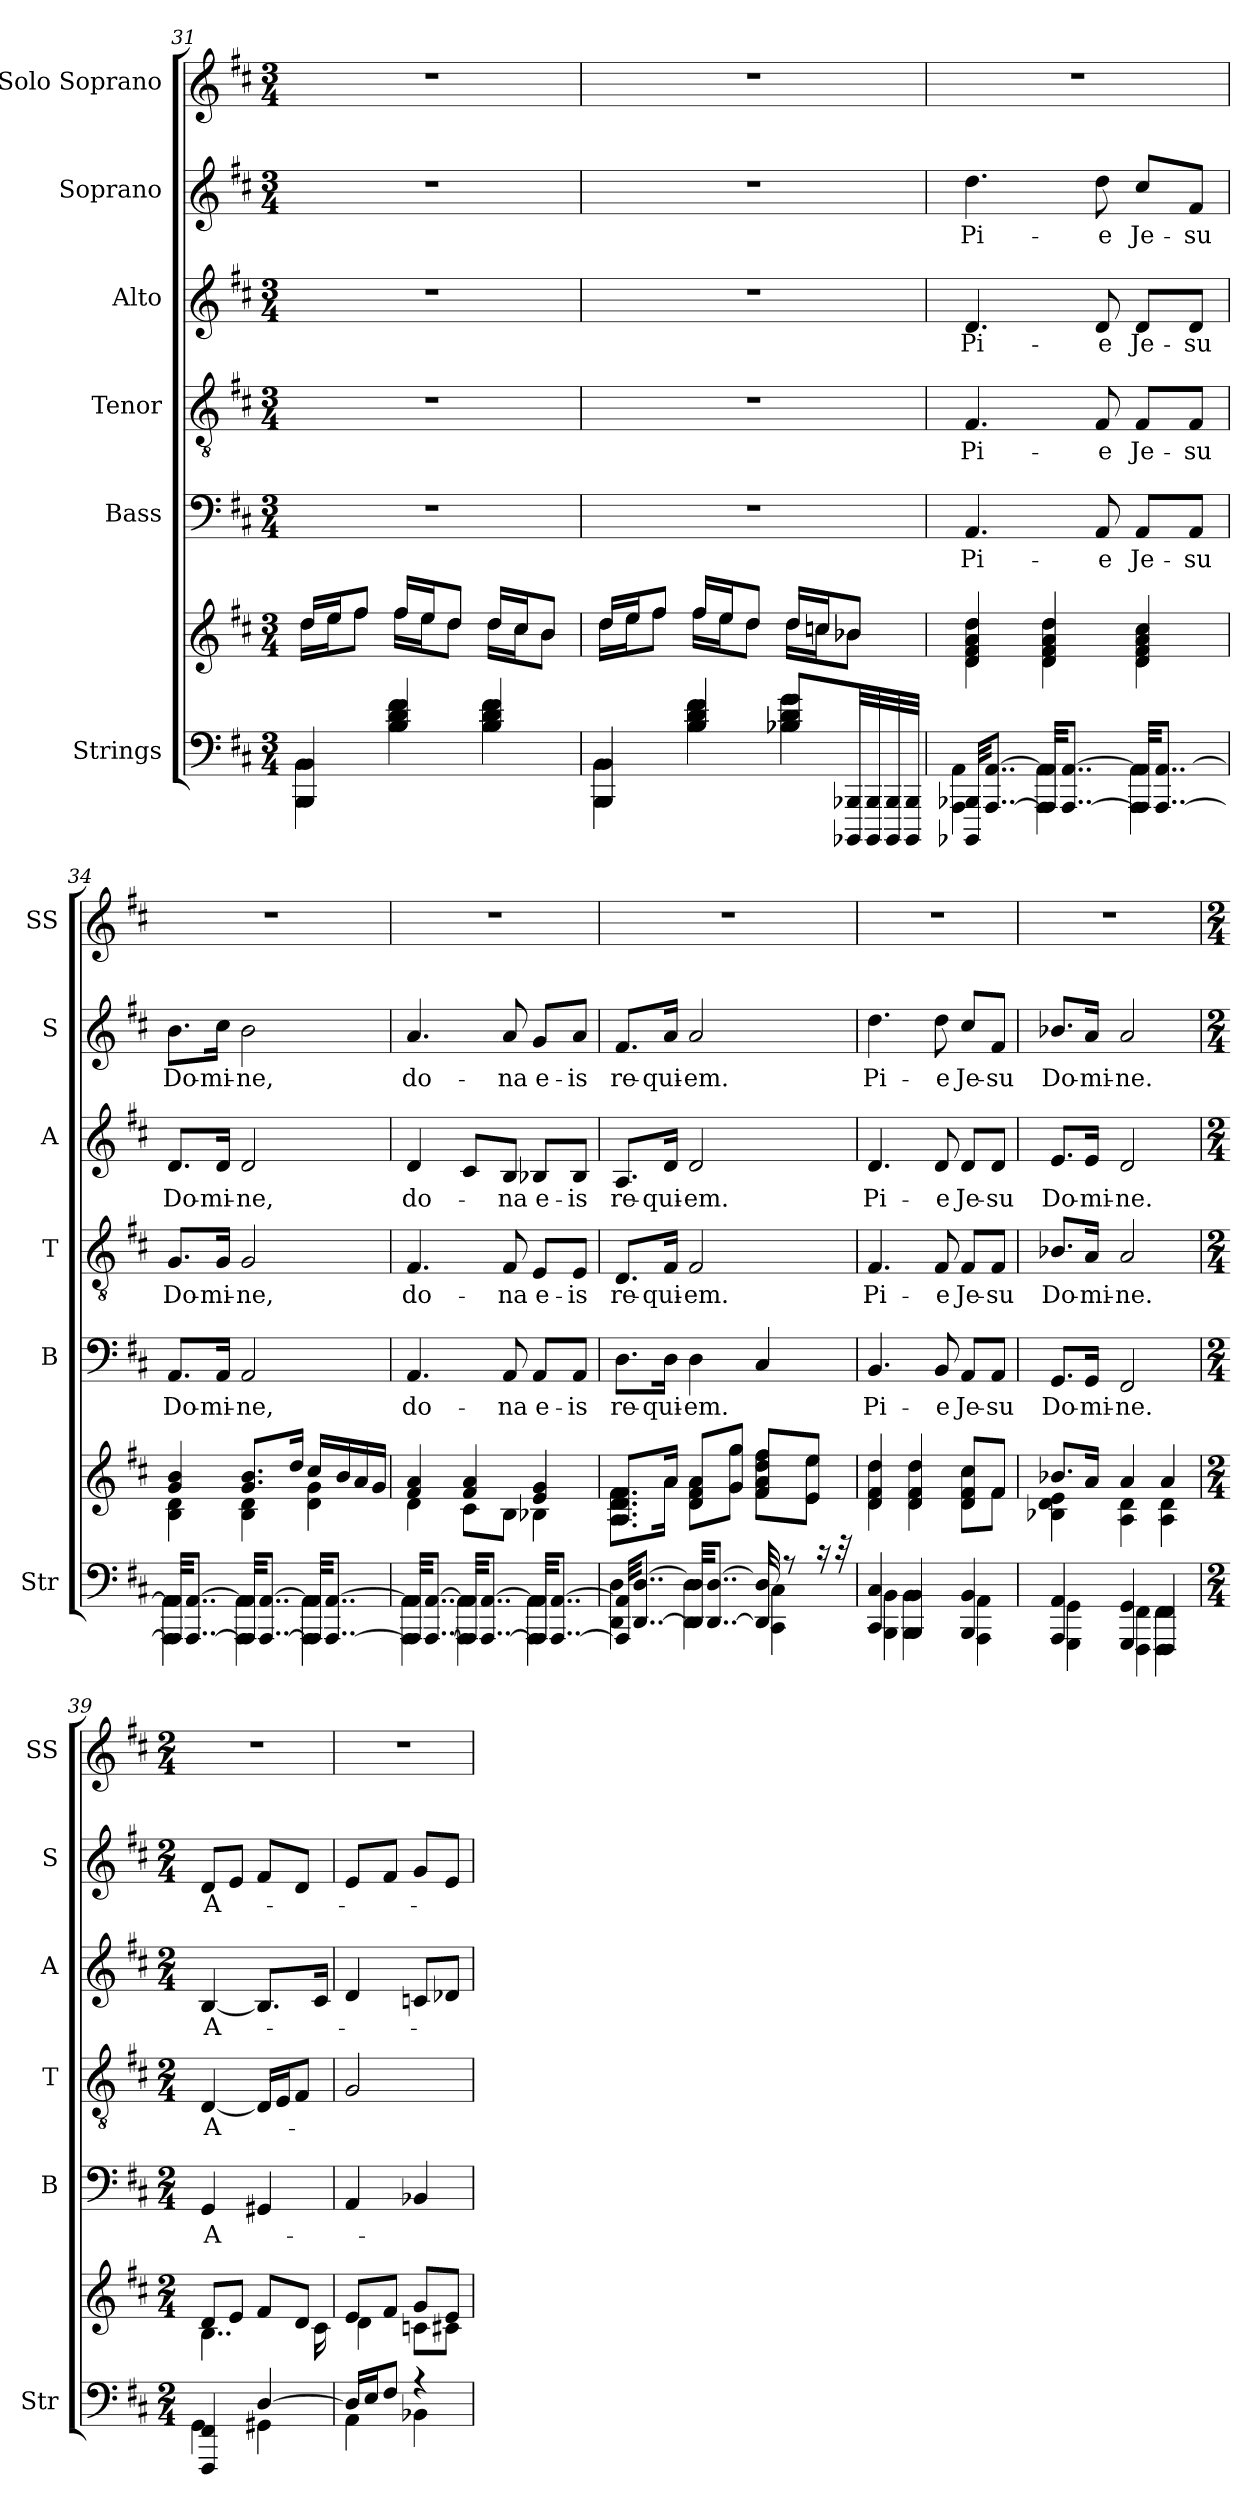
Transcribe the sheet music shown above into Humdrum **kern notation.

**kern	**kern	**kern	**text	**kern	**text	**kern	**text	**kern	**text	**kern
*part6	*part6	*part5	*part5	*part4	*part4	*part3	*part3	*part2	*part2	*part1
*staff7	*staff6	*staff5	*staff5	*staff4	*staff4	*staff3	*staff3	*staff2	*staff2	*staff1
*I"Strings	*	*I"Bass	*	*I"Tenor	*	*I"Alto	*	*I"Soprano	*	*I"Solo Soprano
*I'Str	*	*I'B	*	*I'T	*	*I'A	*	*I'S	*	*I'SS
*clefF4	*clefG2	*clefF4	*	*clefGv2	*	*clefG2	*	*clefG2	*	*clefG2
*k[f#c#]	*k[f#c#]	*k[f#c#]	*	*k[f#c#]	*	*k[f#c#]	*	*k[f#c#]	*	*k[f#c#]
*M3/4	*M3/4	*M3/4	*	*M3/4	*	*M3/4	*	*M3/4	*	*M3/4
=31	=31	=31	=31	=31	=31	=31	=31	=31	=31	=31
*^	*^	*	*	*	*	*	*	*	*	*
!	!	!	!	!LO:N:vis=2	!	!LO:N:vis=2	!	!LO:N:vis=2	!	!LO:N:vis=2	!	!LO:N:vis=2
4BBB/ 4BB/	4BBB\ 4BB\	16dd/LL	16dd\LL	2.r	.	2.r	.	2.r	.	2.r	.	2.r
.	.	16ee/J	16ee\J	.	.	.	.	.	.	.	.	.
.	.	8ff#/J	8ff#\J	.	.	.	.	.	.	.	.	.
4B/ 4d/ 4f#/	4B\ 4d\ 4f#\	16ff#/LL	16ff#\LL	.	.	.	.	.	.	.	.	.
.	.	16ee/J	16ee\J	.	.	.	.	.	.	.	.	.
.	.	8dd/J	8dd\J	.	.	.	.	.	.	.	.	.
4B/ 4d/ 4f#/	4B\ 4d\ 4f#\	16dd/LL	16dd\LL	.	.	.	.	.	.	.	.	.
.	.	16cc#/J	16cc#\J	.	.	.	.	.	.	.	.	.
.	.	8b/J	8b\J	.	.	.	.	.	.	.	.	.
=32	=32	=32	=32	=32	=32	=32	=32	=32	=32	=32	=32	=32
!	!	!	!	!LO:N:vis=2	!	!LO:N:vis=2	!	!LO:N:vis=2	!	!LO:N:vis=2	!	!LO:N:vis=2
4BBB/ 4BB/	4BBB\ 4BB\	16dd/LL	16dd\LL	2.r	.	2.r	.	2.r	.	2.r	.	2.r
.	.	16ee/J	16ee\J	.	.	.	.	.	.	.	.	.
.	.	8ff#/J	8ff#\J	.	.	.	.	.	.	.	.	.
4B/ 4d/ 4f#/	4B\ 4d\ 4f#\	16ff#/LL	16ff#\LL	.	.	.	.	.	.	.	.	.
.	.	16ee/J	16ee\J	.	.	.	.	.	.	.	.	.
.	.	8dd/J	8dd\J	.	.	.	.	.	.	.	.	.
8B-X/ 8d/ 8g/L	4B-X\ 4d\ 4g\	16dd/LL	16dd\LL	.	.	.	.	.	.	.	.	.
.	.	16ccn/J	16ccn\J	.	.	.	.	.	.	.	.	.
32BBBB-X/ 32BBB-X/LL	.	8b-X/J	8b-X\J	.	.	.	.	.	.	.	.	.
32BBBB-/ 32BBB-/	.	.	.	.	.	.	.	.	.	.	.	.
32BBBB-/ 32BBB-/	.	.	.	.	.	.	.	.	.	.	.	.
32BBBB-/ 32BBB-/JJJ	.	.	.	.	.	.	.	.	.	.	.	.
=33	=33	=33	=33	=33	=33	=33	=33	=33	=33	=33	=33	=33
!	!	!	!	!	!LO:LY:b	!	!LO:LY:b	!	!LO:LY:b	!	!LO:LY:b	!LO:N:vis=2
32BBBB-X/ 32BBB-X/KKL	4AAA\ 4AA\	4d/ 4f#/ 4a/ 4dd/	4d\ 4f#\ 4a\ 4dd\	4.AA	Pi-	4.F#	Pi-	4.d	Pi-	4.dd	Pi-	2.r
[8..AAA/ [8..AA/J	.	.	.	.	.	.	.	.	.	.	.	.
32AAA/] 32AA/]KKL	4AAA\ 4AA\	4d/ 4f#/ 4a/ 4dd/	4d\ 4f#\ 4a\ 4dd\	.	.	.	.	.	.	.	.	.
[8..AAA/ [8..AA/J	.	.	.	.	.	.	.	.	.	.	.	.
!	!	!	!	!	!LO:LY:b	!	!LO:LY:b	!	!LO:LY:b	!	!LO:LY:b	!
.	.	.	.	8AA	-e	8F#	-e	8d	-e	8dd	-e	.
!	!	!	!	!	!LO:LY:b	!	!LO:LY:b	!	!LO:LY:b	!	!LO:LY:b	!
32AAA/] 32AA/]KKL	4AAA\ 4AA\	4d/ 4f#/ 4a/ 4cc#/	4d\ 4f#\ 4a\ 4cc#\	8AAL	Je-	8F#L	Je-	8dL	Je-	8cc#L	Je-	.
[8..AAA/ [8..AA/J	.	.	.	.	.	.	.	.	.	.	.	.
!	!	!	!	!	!LO:LY:b	!	!LO:LY:b	!	!LO:LY:b	!	!LO:LY:b	!
.	.	.	.	8AAJ	-su	8F#J	-su	8dJ	-su	8f#J	-su	.
=34	=34	=34	=34	=34	=34	=34	=34	=34	=34	=34	=34	=34
!	!	!	!	!	!LO:LY:b	!	!LO:LY:b	!	!LO:LY:b	!	!LO:LY:b	!LO:N:vis=2
32AAA/] 32AA/]KKL	4AAA\ 4AA\	4g/ 4b/	4B\ 4d\	8.AAL	Do-	8.GL	Do-	8.dL	Do-	8.bL	Do-	2.r
[8..AAA/ [8..AA/J	.	.	.	.	.	.	.	.	.	.	.	.
!	!	!	!	!	!LO:LY:b	!	!LO:LY:b	!	!LO:LY:b	!	!LO:LY:b	!
.	.	.	.	16AAJk	-mi-	16GJk	-mi-	16dJk	-mi-	16cc#Jk	-mi-	.
!	!	!	!	!	!LO:LY:b	!	!LO:LY:b	!	!LO:LY:b	!	!LO:LY:b	!
32AAA/] 32AA/]KKL	4AAA\ 4AA\	8.g/ 8.b/L	4B\ 4d\	2AA	-ne,	2G	-ne,	2d	-ne,	2b	-ne,	.
[8..AAA/ [8..AA/J	.	.	.	.	.	.	.	.	.	.	.	.
.	.	16dd/Jk	.	.	.	.	.	.	.	.	.	.
32AAA/] 32AA/]KKL	4AAA\ 4AA\	16cc#/LL	4d\ 4g\	.	.	.	.	.	.	.	.	.
[8..AAA/ [8..AA/J	.	.	.	.	.	.	.	.	.	.	.	.
.	.	16b/	.	.	.	.	.	.	.	.	.	.
.	.	16a/	.	.	.	.	.	.	.	.	.	.
.	.	16g/JJ	.	.	.	.	.	.	.	.	.	.
=35	=35	=35	=35	=35	=35	=35	=35	=35	=35	=35	=35	=35
!	!	!	!	!	!LO:LY:b	!	!LO:LY:b	!	!LO:LY:b	!	!LO:LY:b	!LO:N:vis=2
32AAA/] 32AA/]KKL	4AAA\ 4AA\	4f#/ 4a/	4d\	4.AA	do-	4.F#	do-	4d	do-	4.a	do-	2.r
[8..AAA/ [8..AA/J	.	.	.	.	.	.	.	.	.	.	.	.
32AAA/] 32AA/]KKL	4AAA\ 4AA\	4f#/ 4a/	8c#\L	.	.	.	.	8c#L	.	.	.	.
[8..AAA/ [8..AA/J	.	.	.	.	.	.	.	.	.	.	.	.
!	!	!	!	!	!LO:LY:b	!	!LO:LY:b	!	!LO:LY:b	!	!LO:LY:b	!
.	.	.	8B\J	8AA	-na	8F#	-na	8BJ	-na	8a	-na	.
!	!	!	!	!	!LO:LY:b	!	!LO:LY:b	!	!LO:LY:b	!	!LO:LY:b	!
32AAA/] 32AA/]KKL	4AAA\ 4AA\	4e/ 4g/	4B-X\	8AAL	e-	8EL	e-	8B-XL	e-	8gL	e-	.
[8..AAA/ [8..AA/J	.	.	.	.	.	.	.	.	.	.	.	.
!	!	!	!	!	!LO:LY:b	!	!LO:LY:b	!	!LO:LY:b	!	!LO:LY:b	!
.	.	.	.	8AAJ	-is	8EJ	-is	8B-J	-is	8aJ	-is	.
=36	=36	=36	=36	=36	=36	=36	=36	=36	=36	=36	=36	=36
!	!	!	!	!	!LO:LY:b	!	!LO:LY:b	!	!LO:LY:b	!	!LO:LY:b	!LO:N:vis=2
32AAA/] 32AA/]KKL	4DD\ 4D\	8.A/ 8.d/ 8.f#/L	8.A\ 8.d\ 8.f#\L	8.DL	re-	8.DL	re-	8.AL	re-	8.f#L	re-	2.r
[8..DD/ [8..D/J	.	.	.	.	.	.	.	.	.	.	.	.
!	!	!	!	!	!LO:LY:b	!	!LO:LY:b	!	!LO:LY:b	!	!LO:LY:b	!
.	.	16a/Jk	16a\Jk	16DJk	-qui-	16F#Jk	-qui-	16dJk	-qui-	16aJk	-qui-	.
!	!	!	!	!	!	!	!LO:LY:b	!	!LO:LY:b	!	!LO:LY:b	!
32DD/] 32D/]KKL	4DD\ 4D\	8d/ 8f#/ 8a/L	8d\ 8f#\ 8a\L	4D	-em.	2F#	-em.	2d	-em.	2a	-em.	.
[8..DD/ [8..D/J	.	.	.	.	.	.	.	.	.	.	.	.
.	.	8g/ 8gg/J	8g\ 8gg\J	.	.	.	.	.	.	.	.	.
32DD/] 32D/]	4CC#\ 4C#\	8f#/ 8a/ 8dd/ 8ff#/L	8f#\ 8a\ 8dd\ 8ff#\L	4C#	.	.	.	.	.	.	.	.
8r	.	.	.	.	.	.	.	.	.	.	.	.
.	.	8e/ 8ee/J	8e\ 8ee\J	.	.	.	.	.	.	.	.	.
16r	.	.	.	.	.	.	.	.	.	.	.	.
32r	.	.	.	.	.	.	.	.	.	.	.	.
=37	=37	=37	=37	=37	=37	=37	=37	=37	=37	=37	=37	=37
!	!	!	!	!	!LO:LY:b	!	!LO:LY:b	!	!LO:LY:b	!	!LO:LY:b	!LO:N:vis=2
4CC#/ 4C#/	4BBB\ 4BB\	4d/ 4f#/ 4dd/	4d\ 4f#\ 4dd\	4.BB	Pi-	4.F#	Pi-	4.d	Pi-	4.dd	Pi-	2.r
4BBB/ 4BB/	4BBB\ 4BB\	4d/ 4f#/ 4dd/	4d\ 4f#\ 4dd\	.	.	.	.	.	.	.	.	.
!	!	!	!	!	!LO:LY:b	!	!LO:LY:b	!	!LO:LY:b	!	!LO:LY:b	!
.	.	.	.	8BB	-e	8F#	-e	8d	-e	8dd	-e	.
!	!	!	!	!	!LO:LY:b	!	!LO:LY:b	!	!LO:LY:b	!	!LO:LY:b	!
4BBB/ 4BB/	4AAA\ 4AA\	8d/ 8f#/ 8cc#/L	8d\ 8f#\ 8cc#\L	8AAL	Je-	8F#L	Je-	8dL	Je-	8cc#L	Je-	.
!	!	!	!	!	!LO:LY:b	!	!LO:LY:b	!	!LO:LY:b	!	!LO:LY:b	!
.	.	8f#/J	8f#\J	8AAJ	-su	8F#J	-su	8dJ	-su	8f#J	-su	.
=38	=38	=38	=38	=38	=38	=38	=38	=38	=38	=38	=38	=38
!	!	!	!	!	!LO:LY:b	!	!LO:LY:b	!	!LO:LY:b	!	!LO:LY:b	!LO:N:vis=2
4AAA/ 4AA/	4GGG\ 4GG\	8.b-X/L	4B-X\ 4d\ 4e\	8.GGL	Do-	8.B-XL	Do-	8.eL	Do-	8.b-XL	Do-	2.r
!	!	!	!	!	!LO:LY:b	!	!LO:LY:b	!	!LO:LY:b	!	!LO:LY:b	!
.	.	16a/Jk	.	16GGJk	-mi-	16AJk	-mi-	16eJk	-mi-	16aJk	-mi-	.
!	!	!	!	!	!LO:LY:b	!	!LO:LY:b	!	!LO:LY:b	!	!LO:LY:b	!
4GGG/ 4GG/	4FFF#\ 4FF#\	4a/	4A\ 4d\	2FF#	-ne.	2A	-ne.	2d	-ne.	2a	-ne.	.
4FFF#/ 4FF#/	4FFF#\ 4FF#\	4a/	4A\ 4d\	.	.	.	.	.	.	.	.	.
=39	=39	=39	=39	=39	=39	=39	=39	=39	=39	=39	=39	=39
*M2/4	*	*M2/4	*	*M2/4	*	*M2/4	*	*M2/4	*	*M2/4	*	*M2/4
!	!	!	!	!	!LO:LY:b	!	!LO:LY:b	!	!LO:LY:b	!	!LO:LY:b	!
4FFF#/ 4FF#/	4GG\	8d/L	4..B\	4GG	A-	[4D	A-	[4B	A-	8dL	A-	2r
.	.	8e/J	.	.	.	.	.	.	.	8eJ	.	.
[4D/	4GG#X\	8f#/L	.	4GG#X	.	16DLL]	.	8.BL]	.	8f#L	.	.
.	.	.	.	.	.	16EJ	.	.	.	.	.	.
.	.	8d/J	.	.	.	8F#J	.	.	.	8dJ	.	.
.	.	.	16c#\	.	.	.	.	16c#Jk	.	.	.	.
=40	=40	=40	=40	=40	=40	=40	=40	=40	=40	=40	=40	=40
16D/LL]	4AA\	8e/L	4d\	4AA	.	2G	.	4d	.	8eL	.	2r
16E/J	.	.	.	.	.	.	.	.	.	.	.	.
8F#/J	.	8f#/J	.	.	.	.	.	.	.	8f#J	.	.
4r	4BB-X\	8g/L	8cn\L	4BB-X	.	.	.	8cnL	.	8gL	.	.
.	.	8e/J	8c#X\J	.	.	.	.	8d-XJ	.	8eJ	.	.
*v	*v	*	*	*	*	*	*	*	*	*	*	*
*	*v	*v	*	*	*	*	*	*	*	*	*
=	=	=	=	=	=	=	=	=	=	=
*-	*-	*-	*-	*-	*-	*-	*-	*-	*-	*-
